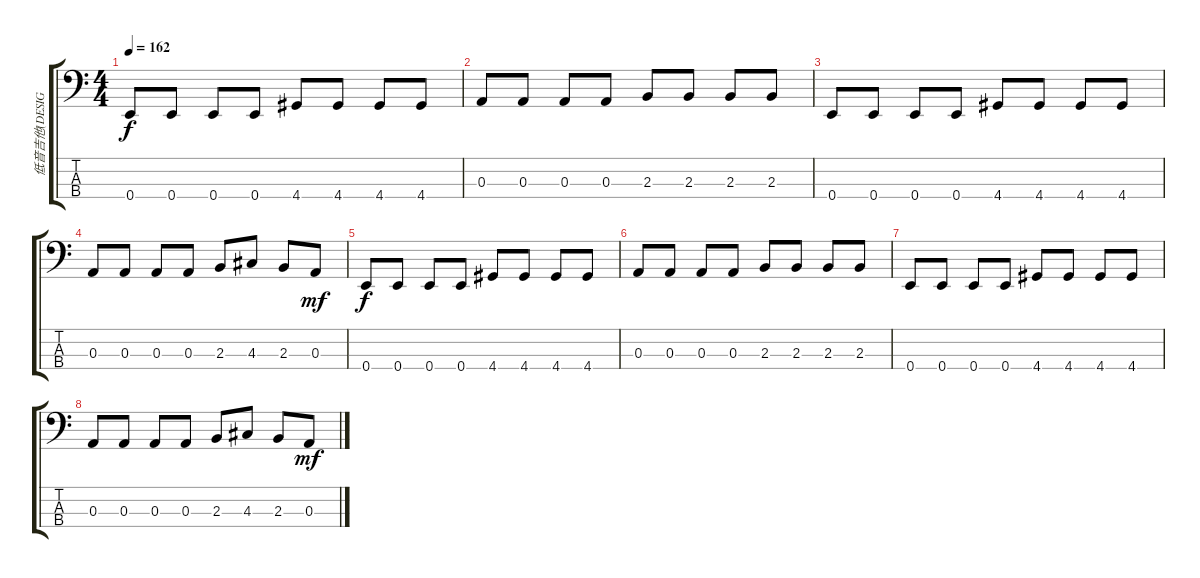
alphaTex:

\track ("低音吉他(DESIGN CEO)" "低音吉他(DESIG") {instrument electricbassfinger}
\staff {score tabs}
\tuning (G2 D2 A1 E1) {hide}
\ts (4 4)
\tempo 162
\clef f4
\ks c
0.4.8{dy f volume 16} 0.4.8 0.4.8 0.4.8 4.4.8 4.4.8 4.4.8 4.4.8 |
0.3.8 0.3.8 0.3.8 0.3.8 2.3.8 2.3.8 2.3.8 2.3.8 |
0.4.8 0.4.8 0.4.8 0.4.8 4.4.8 4.4.8 4.4.8 4.4.8 |
0.3.8 0.3.8 0.3.8 0.3.8 2.3.8 4.3.8 2.3.8 0.3.8{dy mf} |
0.4.8{dy f volume 16} 0.4.8 0.4.8 0.4.8 4.4.8 4.4.8 4.4.8 4.4.8 |
0.3.8 0.3.8 0.3.8 0.3.8 2.3.8 2.3.8 2.3.8 2.3.8 |
0.4.8 0.4.8 0.4.8 0.4.8 4.4.8 4.4.8 4.4.8 4.4.8 |
0.3.8 0.3.8 0.3.8 0.3.8 2.3.8 4.3.8 2.3.8 0.3.8{dy mf}
